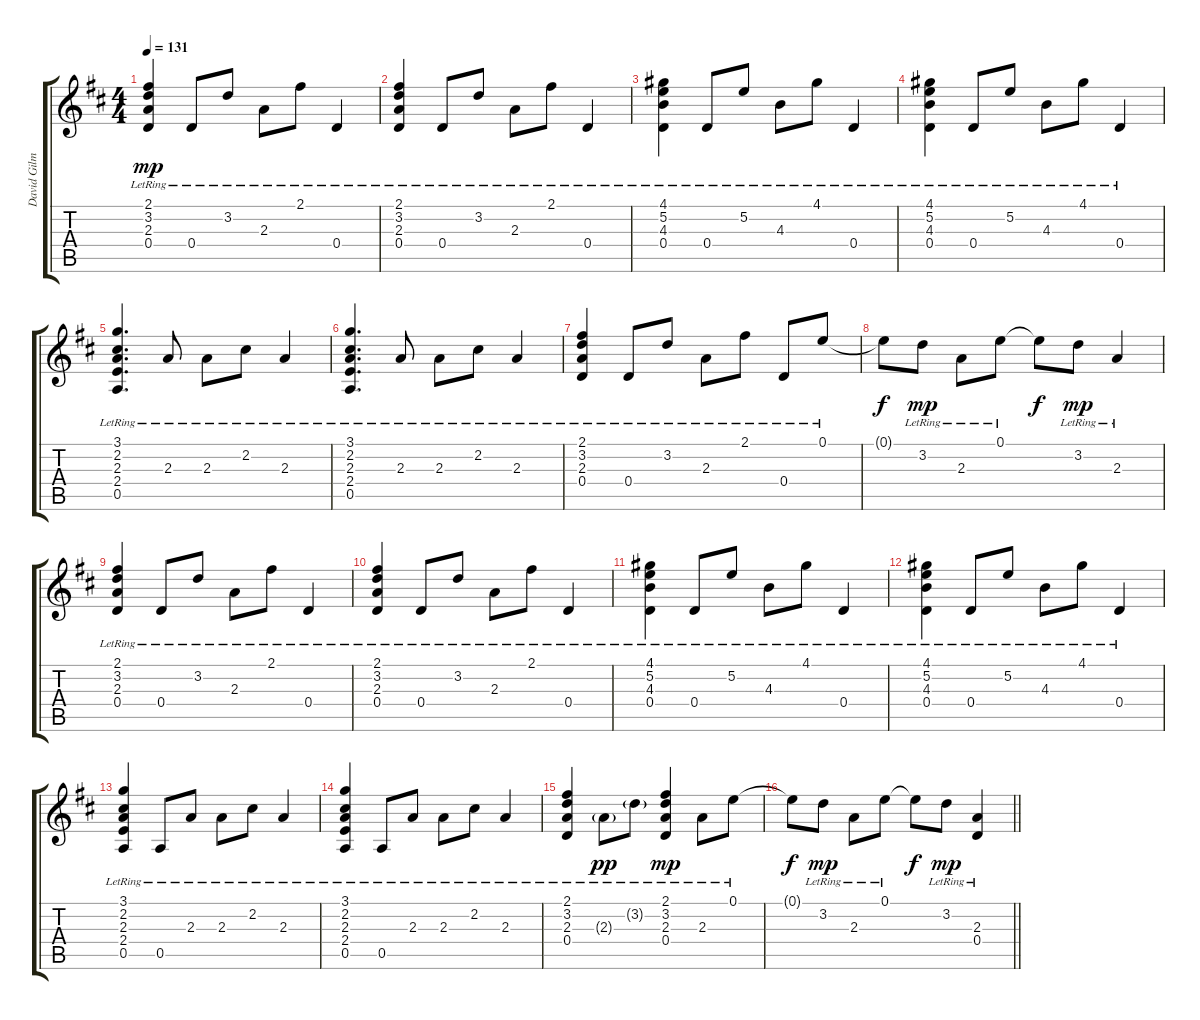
\track ("David Gilmour" "David Gilm") {instrument electricguitarclean}
\staff {score tabs}
\tuning (E4 B3 G3 D3 A2 E2) {hide}
\ts (4 4)
\tempo 131
\clef g2
\ks d
(2.1{lr} 3.2{lr} 2.3{lr} 0.4{lr}).4{dy mp} 0.4{lr}.8 3.2{lr}.8 2.3{lr}.8 2.1{lr}.8 0.4{lr}.4 |
(2.1{lr} 3.2{lr} 2.3{lr} 0.4{lr}).4 0.4{lr}.8 3.2{lr}.8 2.3{lr}.8 2.1{lr}.8 0.4{lr}.4 |
(4.1{lr} 5.2{lr} 4.3{lr} 0.4{lr}).4 0.4{lr}.8 5.2{lr}.8 4.3{lr}.8 4.1{lr}.8 0.4{lr}.4 |
(4.1{lr} 5.2{lr} 4.3{lr} 0.4{lr}).4 0.4{lr}.8 5.2{lr}.8 4.3{lr}.8 4.1{lr}.8 0.4{lr}.4 |
(3.1{lr} 2.2{lr} 2.3{lr} 2.4{lr} 0.5{lr}).4{d} 2.3{lr}.8 2.3{lr}.8 2.2{lr}.8 2.3{lr}.4 |
(3.1{lr} 2.2{lr} 2.3{lr} 2.4{lr} 0.5{lr}).4{d} 2.3{lr}.8 2.3{lr}.8 2.2{lr}.8 2.3{lr}.4 |
(2.1{lr} 3.2{lr} 2.3{lr} 0.4{lr}).4 0.4{lr}.8 3.2{lr}.8 2.3{lr}.8 2.1{lr}.8 0.4{lr}.8 0.1{lr}.8 |
0.1{t}.8{dy f} 3.2{lr}.8{dy mp} 2.3{lr}.8 0.1{lr}.8 0.1{t}.8{dy f} 3.2{lr}.8{dy mp} 2.3{lr}.4 |
(2.1{lr} 3.2{lr} 2.3{lr} 0.4{lr}).4 0.4{lr}.8 3.2{lr}.8 2.3{lr}.8 2.1{lr}.8 0.4{lr}.4 |
(2.1{lr} 3.2{lr} 2.3{lr} 0.4{lr}).4 0.4{lr}.8 3.2{lr}.8 2.3{lr}.8 2.1{lr}.8 0.4{lr}.4 |
(4.1{lr} 5.2{lr} 4.3{lr} 0.4{lr}).4 0.4{lr}.8 5.2{lr}.8 4.3{lr}.8 4.1{lr}.8 0.4{lr}.4 |
(4.1{lr} 5.2{lr} 4.3{lr} 0.4{lr}).4 0.4{lr}.8 5.2{lr}.8 4.3{lr}.8 4.1{lr}.8 0.4{lr}.4 |
(3.1{lr} 2.2{lr} 2.3{lr} 2.4{lr} 0.5{lr}).4 0.5{lr}.8 2.3{lr}.8 2.3{lr}.8 2.2{lr}.8 2.3{lr}.4 |
(3.1{lr} 2.2{lr} 2.3{lr} 2.4{lr} 0.5{lr}).4 0.5{lr}.8 2.3{lr}.8 2.3{lr}.8 2.2{lr}.8 2.3{lr}.4 |
(2.1{lr} 3.2{lr} 2.3{lr} 0.4{lr}).4 2.3{g lr}.8{dy pp} 3.2{g lr}.8 (2.1{lr} 3.2{lr} 2.3{lr} 0.4{lr}).4{dy mp} 2.3{lr}.8 0.1{lr}.8 |
\barLineRight lightlight
0.1{t}.8{dy f} 3.2{lr}.8{dy mp} 2.3{lr}.8 0.1{lr}.8 0.1{t}.8{dy f} 3.2{lr}.8{dy mp} (2.3{lr} 0.4{lr}).4
